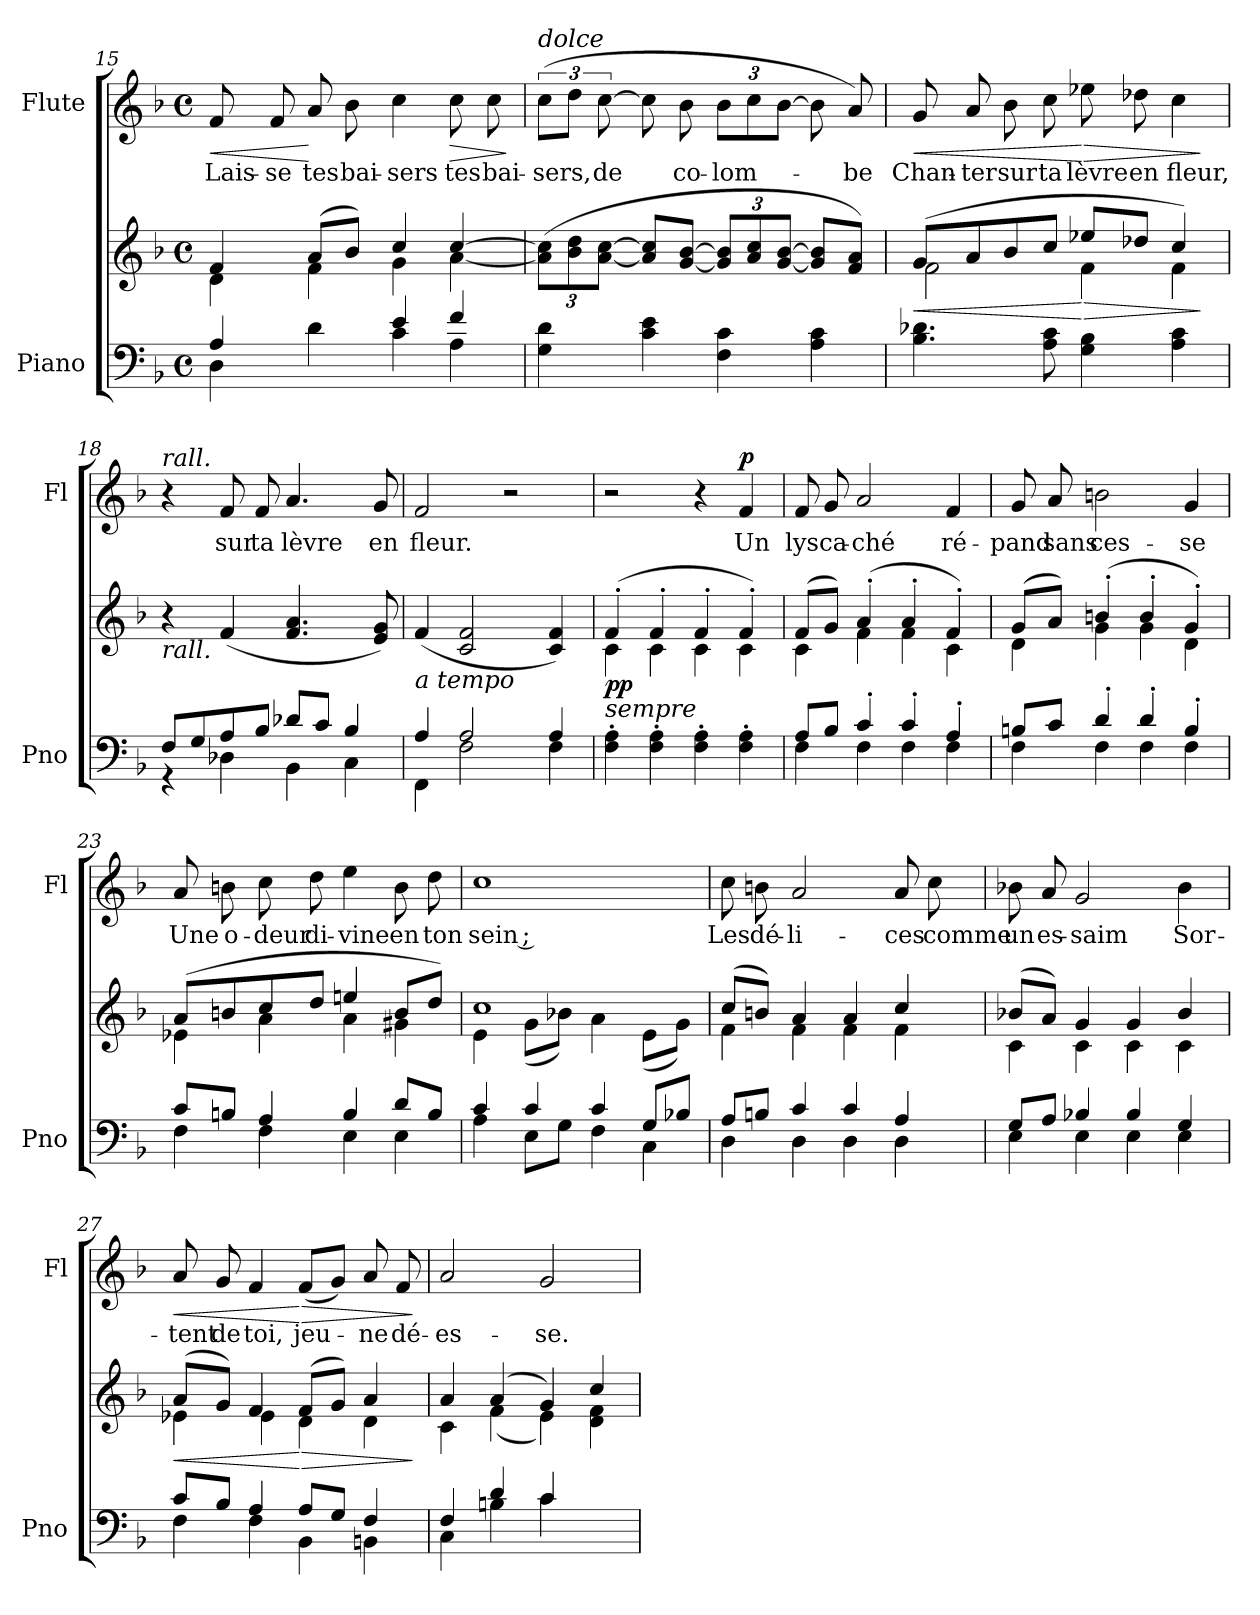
**kern	**kern	**dynam	**kern	**text	**dynam
*part2	*part2	*part2	*part1	*part1	*part1
*staff3	*staff2	*staff2/3	*staff1	*staff1	*staff1
*I"Piano	*	*	*I"Flute	*	*
*I'Pno	*	*	*I'Fl	*	*
!!LO:PB:g=z
*clefF4	*clefG2	*	*clefG2	*	*
*k[b-]	*k[b-]	*	*k[b-]	*	*
*M4/4	*M4/4	*	*M4/4	*	*
*met(c)	*met(c)	*	*met(c)	*	*
=15	=15	=15	=15	=15	=15
*^	*^	*	*	*	*
!	!	!	!	!	!	!LO:LY:b	!LO:HP:b
4A/	4D\	4f/	4d\	.	8f/	Lais-	<
!	!	!	!	!	!	!LO:LY:b	!
.	.	.	.	.	8f/	-se	.
!	!	!	!	!	!	!LO:LY:b	!
4d\	4ryy	(8a/L	4f\	.	8a/	tes	[
!	!	!	!	!	!	!LO:LY:b	!
.	.	8b-/J)	.	.	8b-\	bai-	.
!	!	!	!	!	!	!LO:LY:b	!
4e/	4c\	4cc/	4g\	.	4cc\	-sers	.
!	!	!	!	!	!	!LO:LY:b	!LO:HP:b
4f/	4A\	[4cc/	[4a\	.	8cc\	tes	>
!	!	!	!	!	!	!LO:LY:b	!
.	.	.	.	.	8cc\	bai-	.
*v	*v	*	*	*	*	*	*
*	*v	*v	*	*	*	*
.	.	.	.	.	]
=16	=16	=16	=16	=16	=16
*	*Xbrackettup	*	*	*	*
!	!	!	!LO:TX:a:i:t=dolce	!	!
!	!	!	!	!LO:LY:b	!
4G\ 4d\	(>12a\] 12cc\]L	.	(12cc\L	-sers,	.
.	12b-\ 12dd\	.	12dd\J	.	.
!	!	!	!	!LO:LY:b	!
.	[12a\ [12cc\J	.	[12cc\	de	.
4c\ 4e\	8a/] 8cc/]L	.	8cc\]	.	.
!	!	!	!	!LO:LY:b	!
.	[8g/ [8b-/J	.	8b-\	co-	.
*	*brackettup	*	*	*	*
!	!	!	!	!LO:LY:b	!
4F\ 4c\	12g/] 12b-/]L	.	12b-\L	-lom-	.
.	12a/ 12cc/	.	12cc\	.	.
.	[12g/ [12b-/J	.	[12b-\J	.	.
4A\ 4c\	8g/] 8b-/]L	.	8b-\]	.	.
!	!	!	!	!LO:LY:b	!
.	8f/ 8a/J)	.	8a/)	-be	.
=17	=17	=17	=17	=17	=17
!	!	!LO:HP:b	!	!LO:LY:b	!LO:HP:b
*	*^	*	*	*	*
4.B-\ 4.d-X\	(8g/L	2f\	<	8g/	Chan-	<
!	!	!	!	!	!LO:LY:b	!
.	8a/	.	.	8a/	-ter	.
!	!	!	!	!	!LO:LY:b	!
.	8b-/	.	.	8b-\	sur	.
!	!	!	!	!	!LO:LY:b	!
8A\ 8c\	8cc/J	.	.	8cc\	ta	.
!	!	!	!LO:HP:n=1:b	!	!LO:LY:b	!LO:HP:n=1:b
4G\ 4B-\	8ee-X/L	4f\	[ >	8ee-X\	lèvre	[ >
!	!	!	!	!	!LO:LY:b	!
.	8dd-X/J	.	.	8dd-X\	en	.
!	!	!	!	!	!LO:LY:b	!
4A\ 4c\	4cc/)	4f\	.	4cc\	fleur,	.
*	*v	*v	*	*	*	*
.	.	]	.	.	]
!!LO:LB:g=z
=18	=18	=18	=18	=18	=18
*^	*	*	*	*	*
!	!	!	!	!LO:TX:a:i:t=rall.	!	!
!	!	!LO:TX:b:i:t=rall.	!	!	!	!
8F/L	4r	4r	.	4r	.	.
8G/	.	.	.	.	.	.
!	!	!	!	!	!LO:LY:b	!
8A/	4D-X\	(>4f/	.	8f/	sur	.
!	!	!	!	!	!LO:LY:b	!
8B-/J	.	.	.	8f/	ta	.
!	!	!	!	!	!LO:LY:b	!
8d-X/L	4BB-\	4.f/ 4.a/	.	4.a/	lèvre	.
8c/J	.	.	.	.	.	.
4B-/	4C\	.	.	.	.	.
!	!	!	!	!	!LO:LY:b	!
.	.	8e/ 8g/)	.	8g/	en	.
=19	=19	=19	=19	=19	=19	=19
!	!	!LO:TX:b:i:t=a tempo	!	!	!	!
!	!	!	!	!	!LO:LY:b	!
4A/	4FF\	(>4f/	.	2f/	fleur.	.
2A/	2F\	2c/ 2f/	.	.	.	.
.	.	.	.	2r	.	.
4A/	4F\	4c/ 4f/)	.	.	.	.
=20	=20	=20	=20	=20	=20	=20
*	*	*^	*	*	*	*
!	!	!LO:TX:b:i:t=sempre	!	!	!	!	!
!	!	!	!	!LO:DY:b	!	!	!
*v	*v	*	*	*	*	*	*
4F\' 4A\'	(4f'/	4c\	pp	2r	.	.
4F\' 4A\'	4f'/	4c\	.	.	.	.
4F\' 4A\'	4f'/	4c\	.	4r	.	.
!	!	!	!	!	!LO:LY:b	!LO:DY:a
4F\' 4A\'	4f'/)	4c\	.	4f/	Un	p
=21	=21	=21	=21	=21	=21	=21
*^	*	*	*	*	*	*
!	!	!	!	!	!	!LO:LY:b	!
8A/L	4F\	(8f/L	4c\	.	8f/	lys	.
!	!	!	!	!	!	!LO:LY:b	!
8B-/J	.	8g/J)	.	.	8g/	ca-	.
!	!	!	!	!	!	!LO:LY:b	!
4c'/	4F\	(4a'/	4f\	.	2a/	-ché	.
4c'/	4F\	4a'/	4f\	.	.	.	.
!	!	!	!	!	!	!LO:LY:b	!
4A'/	4F\	4f'/)	4c\	.	4f/	ré-	.
!!LO:LB:g=z
=22	=22	=22	=22	=22	=22	=22	=22
!	!	!	!	!	!	!LO:LY:b	!
8Bn/L	4F\	(8g/L	4d\	.	8g/	-pand	.
!	!	!	!	!	!	!LO:LY:b	!
8c/J	.	8a/J)	.	.	8a/	sans	.
!	!	!	!	!	!	!LO:LY:b	!
4d'/	4F\	(4bn'/	4g\	.	2bn\	ces-	.
4d'/	4F\	4b'/	4g\	.	.	.	.
!	!	!	!	!	!	!LO:LY:b	!
4B'/	4F\	4g'/)	4d\	.	4g/	-se	.
=23	=23	=23	=23	=23	=23	=23	=23
!	!	!	!	!	!	!LO:LY:b	!
8c/L	4F\	(8a/L	4e-X\	.	8a/	Une	.
!	!	!	!	!	!	!LO:LY:b	!
8Bn/J	.	8bn/	.	.	8bn\	o-	.
!	!	!	!	!	!	!LO:LY:b	!
4A/	4F\	8cc/	4a\	.	8cc\	-deur	.
!	!	!	!	!	!	!LO:LY:b	!
.	.	8dd/J	.	.	8dd\	di-	.
!	!	!	!	!	!	!LO:LY:b	!
4B/	4E\	4een/	4a\	.	4ee\	-vine	.
!	!	!	!	!	!	!LO:LY:b	!
8d/L	4E\	8b/L	4g#X\	.	8b\	en	.
!	!	!	!	!	!	!LO:LY:b	!
8B/J	.	8dd/J)	.	.	8dd\	ton	.
=24	=24	=24	=24	=24	=24	=24	=24
!	!	!	!	!	!	!LO:LY:b	!
4c/	4A\	1cc	4e\	.	1cc	sein ;	.
4c/	8E\L	.	(>8g\L	.	.	.	.
.	8G\J	.	8b-X\J)	.	.	.	.
4c/	4F\	.	4a\	.	.	.	.
8G/L	4C\	.	(>8e\L	.	.	.	.
8B-X/J	.	.	8g\J)	.	.	.	.
!!LO:LB:g=z
=25	=25	=25	=25	=25	=25	=25	=25
!	!	!	!	!	!	!LO:LY:b	!
8A/L	4D\	(8cc/L	4f\	.	8cc\	Les	.
!	!	!	!	!	!	!LO:LY:b	!
8Bn/J	.	8bn/J)	.	.	8bn\	dé-	.
!	!	!	!	!	!	!LO:LY:b	!
4c/	4D\	4a/	4f\	.	2a/	-li-	.
4c/	4D\	4a/	4f\	.	.	.	.
!	!	!	!	!	!	!LO:LY:b	!
4A/	4D\	4cc/	4f\	.	8a/	-ces	.
!	!	!	!	!	!	!LO:LY:b	!
.	.	.	.	.	8cc\	comme	.
=26	=26	=26	=26	=26	=26	=26	=26
!	!	!	!	!	!	!LO:LY:b	!
8G/L	4E\	(8b-X/L	4c\	.	8b-X\	un	.
!	!	!	!	!	!	!LO:LY:b	!
8A/J	.	8a/J)	.	.	8a/	es-	.
!	!	!	!	!	!	!LO:LY:b	!
4B-X/	4E\	4g/	4c\	.	2g/	-saim	.
4B-/	4E\	4g/	4c\	.	.	.	.
!	!	!	!	!	!	!LO:LY:b	!
4G/	4E\	4b-/	4c\	.	4b-\	Sor-	.
=27	=27	=27	=27	=27	=27	=27	=27
!	!	!	!	!LO:HP:b	!	!LO:LY:b	!LO:HP:b
8c/L	4F\	(8a/L	4e-X\	<	8a/	-tent	<
!	!	!	!	!	!	!LO:LY:b	!
8B-/J	.	8g/J)	.	.	8g/	de	.
!	!	!	!	!	!	!LO:LY:b	!
4A/	4F\	4f/	4e-\	.	4f/	toi,	.
!	!	!	!	!LO:HP:n=1:b	!	!LO:LY:b	!LO:HP:n=1:b
8A/L	4BB-\	(8f/L	4d\	[ >	(8f/L	jeu-	[ >
8G/J	.	8g/J)	.	.	8g/J)	.	.
!	!	!	!	!	!	!LO:LY:b	!
4F/	4BBn\	4a/	4d\	.	8a/	-ne	.
!	!	!	!	!	!	!LO:LY:b	!
.	.	.	.	.	8f/	dé-	.
*v	*v	*	*	*	*	*	*
*	*v	*v	*	*	*	*
.	.	]	.	.	]
=28	=28	=28	=28	=28	=28
*^	*^	*	*	*	*
*	*	*	*^	*	*	*	*
!	!	!	!	!	!	!	!LO:LY:b	!
4F/	4C\	4a/	4c\	2.ryy	.	2a/	-es-	.
4d/	4Bn\	(4a/	(4f\	.	.	.	.	.
!	!	!	!	!	!	!	!LO:LY:b	!
4c/	4c\	4g/)	4e\)	.	.	2g/	-se.	.
4ryy	4ryy	4cc/	4ryy	4d\ 4f\	.	.	.	.
*v	*v	*	*	*	*	*	*	*
*	*v	*v	*v	*	*	*	*
=	=	=	=	=	=
*-	*-	*-	*-	*-	*-
